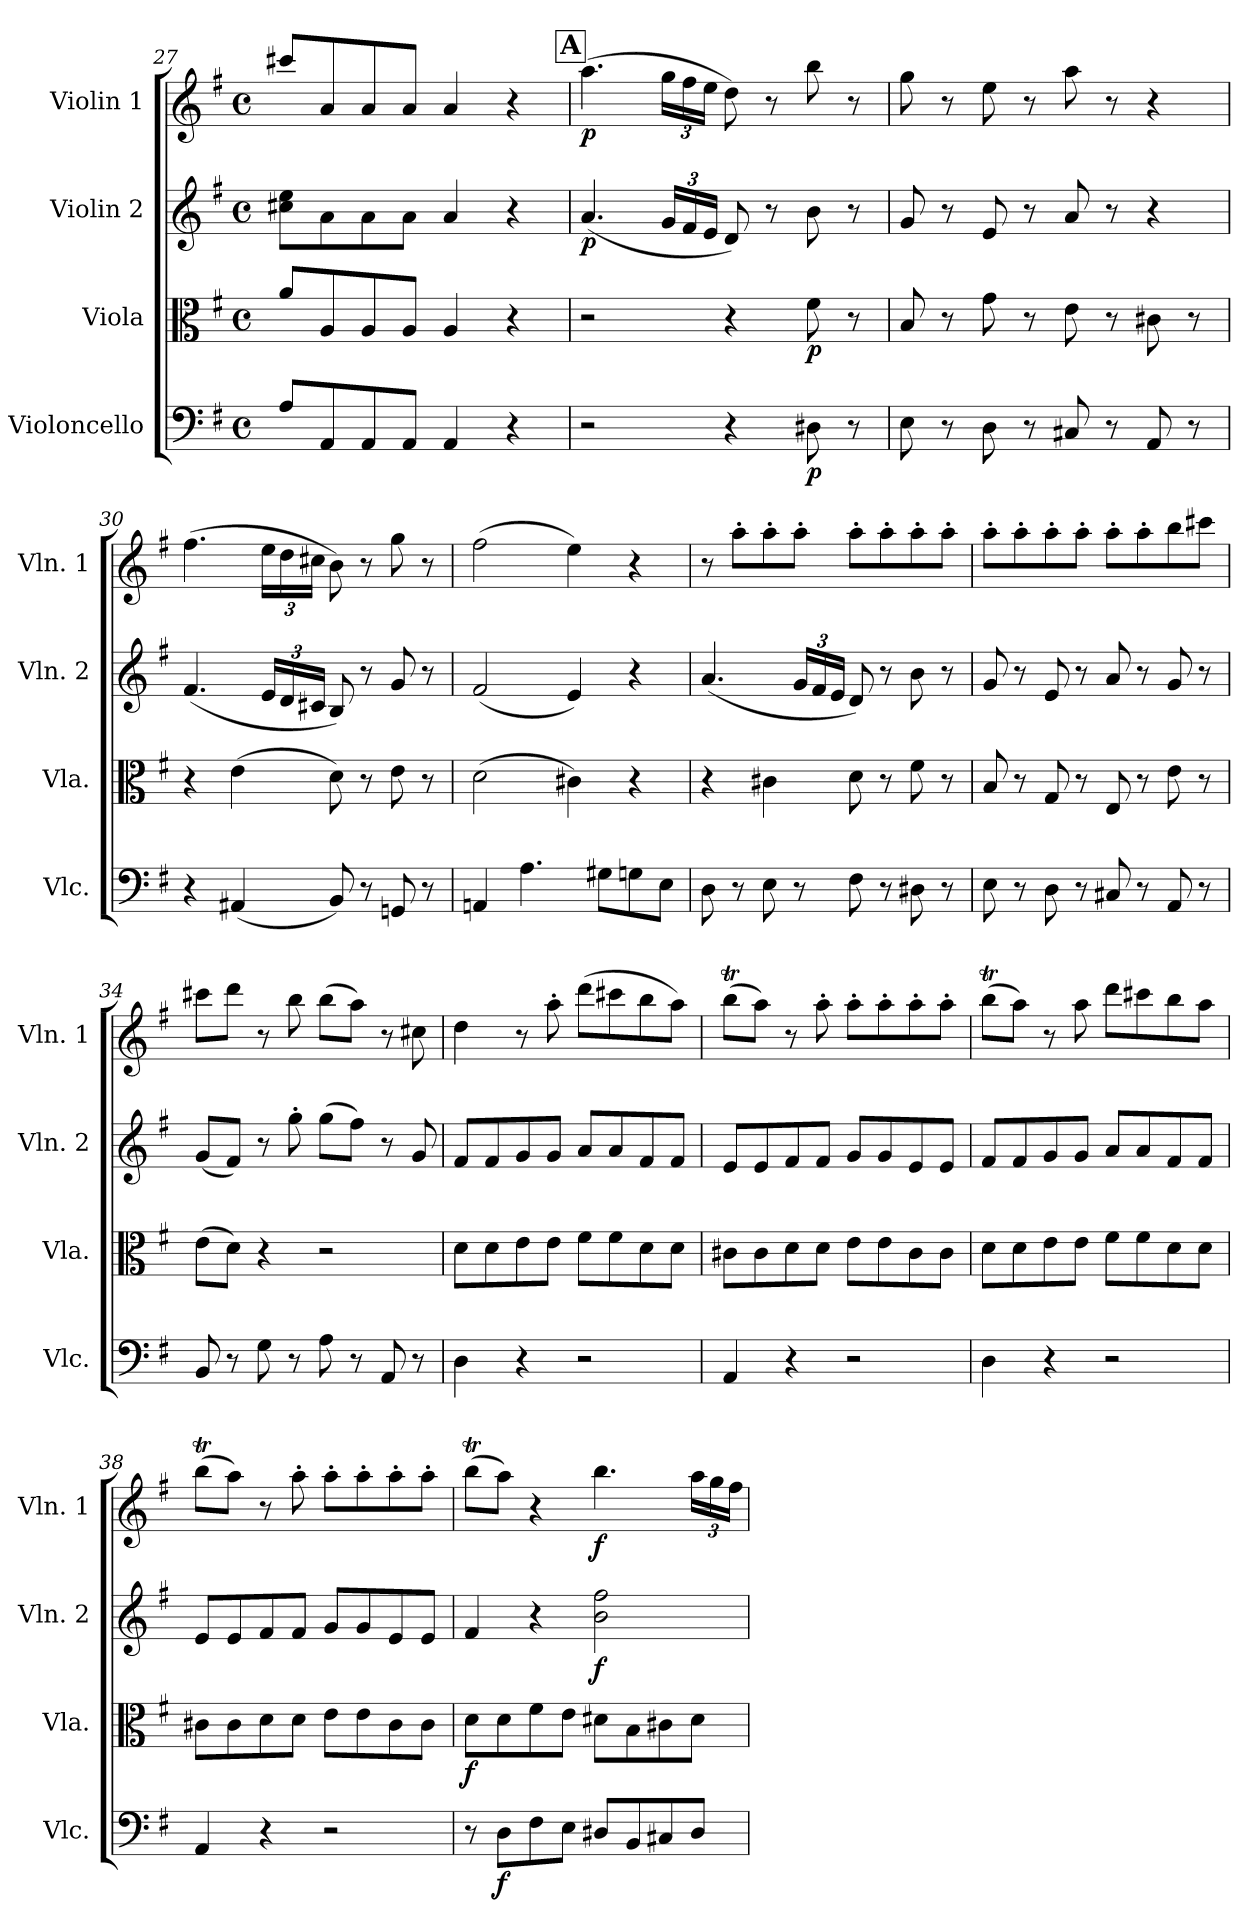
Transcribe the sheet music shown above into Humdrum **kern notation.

**kern	**dynam	**kern	**dynam	**kern	**dynam	**kern	**dynam
*part4	*part4	*part3	*part3	*part2	*part2	*part1	*part1
*staff4	*staff4	*staff3	*staff3	*staff2	*staff2	*staff1	*staff1
*I"Violoncello	*	*I"Viola	*	*I"Violin 2	*	*I"Violin 1	*
*I'Vlc.	*	*I'Vla.	*	*I'Vln. 2	*	*I'Vln. 1	*
*clefF4	*	*clefC3	*	*clefG2	*	*clefG2	*
*k[f#]	*	*k[f#]	*	*k[f#]	*	*k[f#]	*
*G:	*	*G:	*	*G:	*	*G:	*
*M4/4	*	*M4/4	*	*M4/4	*	*M4/4	*
*met(c)	*	*met(c)	*	*met(c)	*	*met(c)	*
=27	=27	=27	=27	=27	=27	=27	=27
8A/L	.	8a/L	.	8cc#X\ 8ee\L	.	8ccc#X/L	.
8AA/	.	8A/	.	8a\	.	8a/	.
8AA/	.	8A/	.	8a\	.	8a/	.
8AA/J	.	8A/J	.	8a\J	.	8a/J	.
4AA/	.	4A/	.	4a/	.	4a/	.
4r	.	4r	.	4r	.	4r	.
!!LO:LB:g=z
!!LO:REH:place=s1:a:t=A
=28	=28	=28	=28	=28	=28	=28	=28
!	!	!	!	!	!LO:DY:b	!	!LO:DY:b
2r	.	2r	.	(4.a/	p	(4.aa\	p
*	*	*	*	*Xbrackettup	*	*Xbrackettup	*
.	.	.	.	24g/LL	.	24gg\LL	.
.	.	.	.	24f#/	.	24ff#\	.
.	.	.	.	24e/JJ	.	24ee\JJ	.
4r	.	4r	.	8d/)	.	8dd\)	.
.	.	.	.	8r	.	8r	.
!	!LO:DY:b	!	!LO:DY:b	!	!	!	!
8D#X\	p	8f#\	p	8b\	.	8bb\	.
8r	.	8r	.	8r	.	8r	.
=29	=29	=29	=29	=29	=29	=29	=29
8E\	.	8B/	.	8g/	.	8gg\	.
8r	.	8r	.	8r	.	8r	.
8D\	.	8g\	.	8e/	.	8ee\	.
8r	.	8r	.	8r	.	8r	.
8C#X/	.	8e\	.	8a/	.	8aa\	.
8r	.	8r	.	8r	.	8r	.
8AA/	.	8c#X\	.	4r	.	4r	.
8r	.	8r	.	.	.	.	.
=30	=30	=30	=30	=30	=30	=30	=30
4r	.	4r	.	(4.f#/	.	(4.ff#\	.
(4AA#X/	.	(4e\	.	.	.	.	.
.	.	.	.	24e/LL	.	24ee\LL	.
.	.	.	.	24d/	.	24dd\	.
.	.	.	.	24c#X/JJ	.	24cc#X\JJ	.
8BB/)	.	8d\)	.	8B/)	.	8b\)	.
8r	.	8r	.	8r	.	8r	.
8GGn/	.	8e\	.	8g/	.	8gg\	.
8r	.	8r	.	8r	.	8r	.
=31	=31	=31	=31	=31	=31	=31	=31
4AAn/	.	(2d\	.	(2f#/	.	(2ff#\	.
4.A\	.	.	.	.	.	.	.
.	.	4c#X\)	.	4e/)	.	4ee\)	.
8G#X\L	.	.	.	.	.	.	.
8Gn\	.	4r	.	4r	.	4r	.
8E\J	.	.	.	.	.	.	.
!!LO:LB:g=z
=32	=32	=32	=32	=32	=32	=32	=32
8D\	.	4r	.	(4.a/	.	8r	.
8r	.	.	.	.	.	8aa'\L	.
8E\	.	4c#X\	.	.	.	8aa'\	.
8r	.	.	.	24g/LL	.	8aa'\J	.
.	.	.	.	24f#/	.	.	.
.	.	.	.	24e/JJ	.	.	.
8F#\	.	8d\	.	8d/)	.	8aa'\L	.
8r	.	8r	.	8r	.	8aa'\	.
8D#X\	.	8f#\	.	8b\	.	8aa'\	.
8r	.	8r	.	8r	.	8aa'\J	.
=33	=33	=33	=33	=33	=33	=33	=33
8E\	.	8B/	.	8g/	.	8aa'\L	.
8r	.	8r	.	8r	.	8aa'\	.
8D\	.	8G/	.	8e/	.	8aa'\	.
8r	.	8r	.	8r	.	8aa'\J	.
8C#X/	.	8E/	.	8a/	.	8aa'\L	.
8r	.	8r	.	8r	.	8aa'\	.
8AA/	.	8e\	.	8g/	.	8bb\	.
8r	.	8r	.	8r	.	8ccc#X\J	.
=34	=34	=34	=34	=34	=34	=34	=34
8BB/	.	(8e\L	.	(8g/L	.	8ccc#X\L	.
8r	.	8d\J)	.	8f#/J)	.	8ddd\J	.
8G\	.	4r	.	8r	.	8r	.
8r	.	.	.	8gg'\	.	8bb\	.
8A\	.	2r	.	(8gg\L	.	(8bb\L	.
8r	.	.	.	8ff#\J)	.	8aa\J)	.
8AA/	.	.	.	8r	.	8r	.
8r	.	.	.	8g/	.	8cc#X\	.
=35	=35	=35	=35	=35	=35	=35	=35
4D\	.	8d\L	.	8f#/L	.	4dd\	.
.	.	8d\	.	8f#/	.	.	.
4r	.	8e\	.	8g/	.	8r	.
.	.	8e\J	.	8g/J	.	8aa'\	.
2r	.	8f#\L	.	8a/L	.	(8ddd\L	.
.	.	8f#\	.	8a/	.	8ccc#X\	.
.	.	8d\	.	8f#/	.	8bb\	.
.	.	8d\J	.	8f#/J	.	8aa\J)	.
!!LO:PB:g=z
=36	=36	=36	=36	=36	=36	=36	=36
4AA/	.	8c#X\L	.	8e/L	.	(8bbt\L	.
.	.	8c#\	.	8e/	.	8aa\J)	.
4r	.	8d\	.	8f#/	.	8r	.
.	.	8d\J	.	8f#/J	.	8aa'\	.
2r	.	8e\L	.	8g/L	.	8aa'\L	.
.	.	8e\	.	8g/	.	8aa'\	.
.	.	8c#\	.	8e/	.	8aa'\	.
.	.	8c#\J	.	8e/J	.	8aa'\J	.
=37	=37	=37	=37	=37	=37	=37	=37
4D\	.	8d\L	.	8f#/L	.	(8bbt\L	.
.	.	8d\	.	8f#/	.	8aa\J)	.
4r	.	8e\	.	8g/	.	8r	.
.	.	8e\J	.	8g/J	.	8aa\	.
2r	.	8f#\L	.	8a/L	.	8ddd\L	.
.	.	8f#\	.	8a/	.	8ccc#X\	.
.	.	8d\	.	8f#/	.	8bb\	.
.	.	8d\J	.	8f#/J	.	8aa\J	.
=38	=38	=38	=38	=38	=38	=38	=38
4AA/	.	8c#X\L	.	8e/L	.	(8bbt\L	.
.	.	8c#\	.	8e/	.	8aa\J)	.
4r	.	8d\	.	8f#/	.	8r	.
.	.	8d\J	.	8f#/J	.	8aa'\	.
2r	.	8e\L	.	8g/L	.	8aa'\L	.
.	.	8e\	.	8g/	.	8aa'\	.
.	.	8c#\	.	8e/	.	8aa'\	.
.	.	8c#\J	.	8e/J	.	8aa'\J	.
=39	=39	=39	=39	=39	=39	=39	=39
!	!	!	!LO:DY:b	!	!	!	!
8r	.	8d\L	f	4f#/	.	(8bbt\L	.
!	!LO:DY:b	!	!	!	!	!	!
8D\L	f	8d\	.	.	.	8aa\J)	.
8F#\	.	8f#\	.	4r	.	4r	.
8E\J	.	8e\J	.	.	.	.	.
!	!	!	!	!	!LO:DY:b	!	!LO:DY:b
8D#X/L	.	8d#X\L	.	2b\ 2ff#\	f	4.bb\	f
8BB/	.	8B\	.	.	.	.	.
8C#X/	.	8c#X\	.	.	.	.	.
8D#/J	.	8d#\J	.	.	.	24aa\LL	.
.	.	.	.	.	.	24gg\	.
.	.	.	.	.	.	24ff#\JJ	.
=	=	=	=	=	=	=	=
*-	*-	*-	*-	*-	*-	*-	*-
